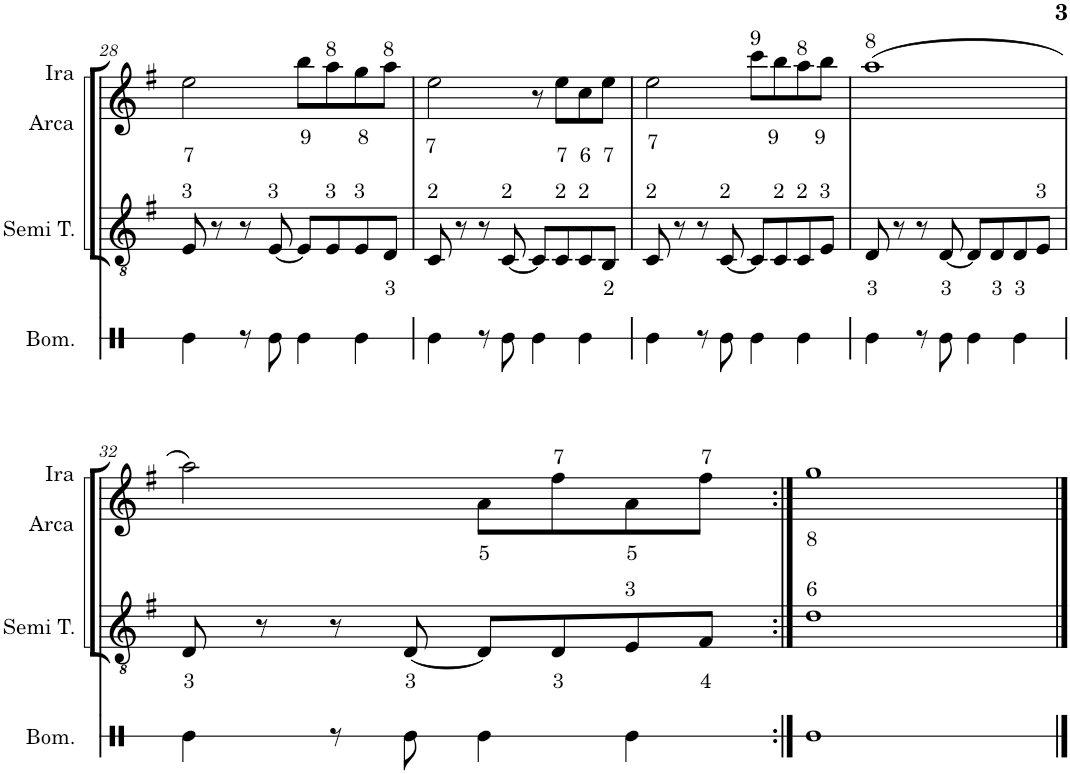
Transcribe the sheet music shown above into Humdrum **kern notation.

**kern	**kern	**text	**kern	**text
*part3	*part2	*part2	*part1	*part1
*staff3	*staff2	*staff2	*staff1	*staff1
*I"Bombo	*I"Semi Toyo	*	*I"Ira  Arca	*
*I'Bom.	*I'Semi T.	*	*I'Ira  Arca	*
!!LO:PB:g=z
*clefX	*clefGv2	*	*clefG2	*
*k[]	*k[f#]	*	*k[f#]	*
*M4/4	*M4/4	*	*M4/4	*
=28	=28	=28	=28	=28
!	!LO:TX:a:t=3	!	!	!
!	!	!	!	!LO:LY:b
4Re\	8E/	.	2ee\	7
.	8r	.	.	.
8r	8r	.	.	.
!	!LO:TX:a:t=3	!	!	!
8Re\	[8E/	.	.	.
!	!	!	!	!LO:LY:b
4Re\	8E/L]	.	8bb\L	9
!	!	!	!LO:TX:a:t=8	!
!	!LO:TX:a:t=3	!	!	!
.	8E/	.	8aa\	.
!	!LO:TX:a:t=3	!	!	!
!	!	!	!	!LO:LY:b
4Re\	8E/	.	8gg\	8
!	!	!	!LO:TX:a:t=8	!
!	!	!LO:LY:b	!	!
.	8D/J	3	8aa\J	.
=29	=29	=29	=29	=29
!	!LO:TX:a:t=2	!	!	!
!	!	!	!	!LO:LY:b
4Re\	8C/	.	2ee\	7
.	8r	.	.	.
8r	8r	.	.	.
!	!LO:TX:a:t=2	!	!	!
8Re\	[8C/	.	.	.
4Re\	8C/L]	.	8r	.
!	!LO:TX:a:t=2	!	!	!
!	!	!	!	!LO:LY:b
.	8C/	.	8ee\L	7
!	!LO:TX:a:t=2	!	!	!
!	!	!	!	!LO:LY:b
4Re\	8C/	.	8cc\	6
!	!	!LO:LY:b	!	!LO:LY:b
.	8BB/J	2	8ee\J	7
=30	=30	=30	=30	=30
!	!LO:TX:a:t=2	!	!	!
!	!	!	!	!LO:LY:b
4Re\	8C/	.	2ee\	7
.	8r	.	.	.
8r	8r	.	.	.
!	!LO:TX:a:t=2	!	!	!
8Re\	[8C/	.	.	.
!	!	!	!LO:TX:a:t=9	!
4Re\	8C/L]	.	8ccc\L	.
!	!LO:TX:a:t=2	!	!	!
!	!	!	!	!LO:LY:b
.	8C/	.	8bb\	9
!	!	!	!LO:TX:a:t=8	!
!	!LO:TX:a:t=2	!	!	!
4Re\	8C/	.	8aa\	.
!	!LO:TX:a:t=3	!	!	!
!	!	!	!	!LO:LY:b
.	8E/J	.	8bb\J	9
=31	=31	=31	=31	=31
!	!	!	!LO:TX:a:t=8	!
!	!	!LO:LY:b	!	!
4Re\	8D/	3	(1aa	.
.	8r	.	.	.
8r	8r	.	.	.
!	!	!LO:LY:b	!	!
8Re\	[8D/	3	.	.
4Re\	8D/L]	.	.	.
!	!	!LO:LY:b	!	!
.	8D/	3	.	.
!	!	!LO:LY:b	!	!
4Re\	8D/	3	.	.
!	!LO:TX:a:t=3	!	!	!
.	8E/J	.	.	.
!!LO:LB:g=z
=32	=32	=32	=32	=32
!	!	!LO:LY:b	!	!
4Re\	8D/	3	2aa\)	.
.	8r	.	.	.
8r	8r	.	.	.
!	!	!LO:LY:b	!	!
8Re\	[8D/	3	.	.
!	!	!	!	!LO:LY:b
4Re\	8D/L]	.	8a\L	5
!	!	!	!LO:TX:a:t=7	!
!	!	!LO:LY:b	!	!
.	8D/	3	8ff#\	.
!	!LO:TX:a:t=3	!	!	!
!	!	!	!	!LO:LY:b
4Re\	8E/	.	8a\	5
!	!	!	!LO:TX:a:t=7	!
!	!	!LO:LY:b	!	!
.	8F#/J	4	8ff#\J	.
=33:|!	=33:|!	=33:|!	=33:|!	=33:|!
!	!LO:TX:a:t=6	!	!	!
!	!	!	!	!LO:LY:b
1Re	1d	.	1gg	8
==	==	==	==	==
*-	*-	*-	*-	*-
